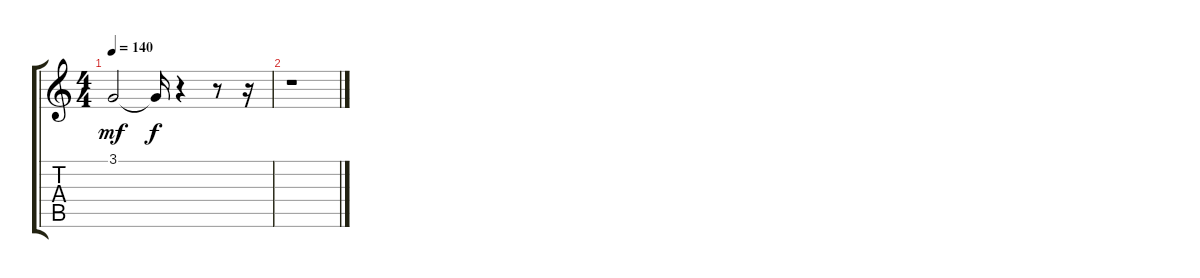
\track "" {instrument harmonica}
\staff {score tabs}
\tuning (E4 B3 G3 D3 A2 E2) {hide}
\ts (4 4)
\tempo 140
\clef g2
\ks c
3.1.2{dy mf} 3.1{t}.16{dy f} r.4 r.8 r.16 |
r.1
